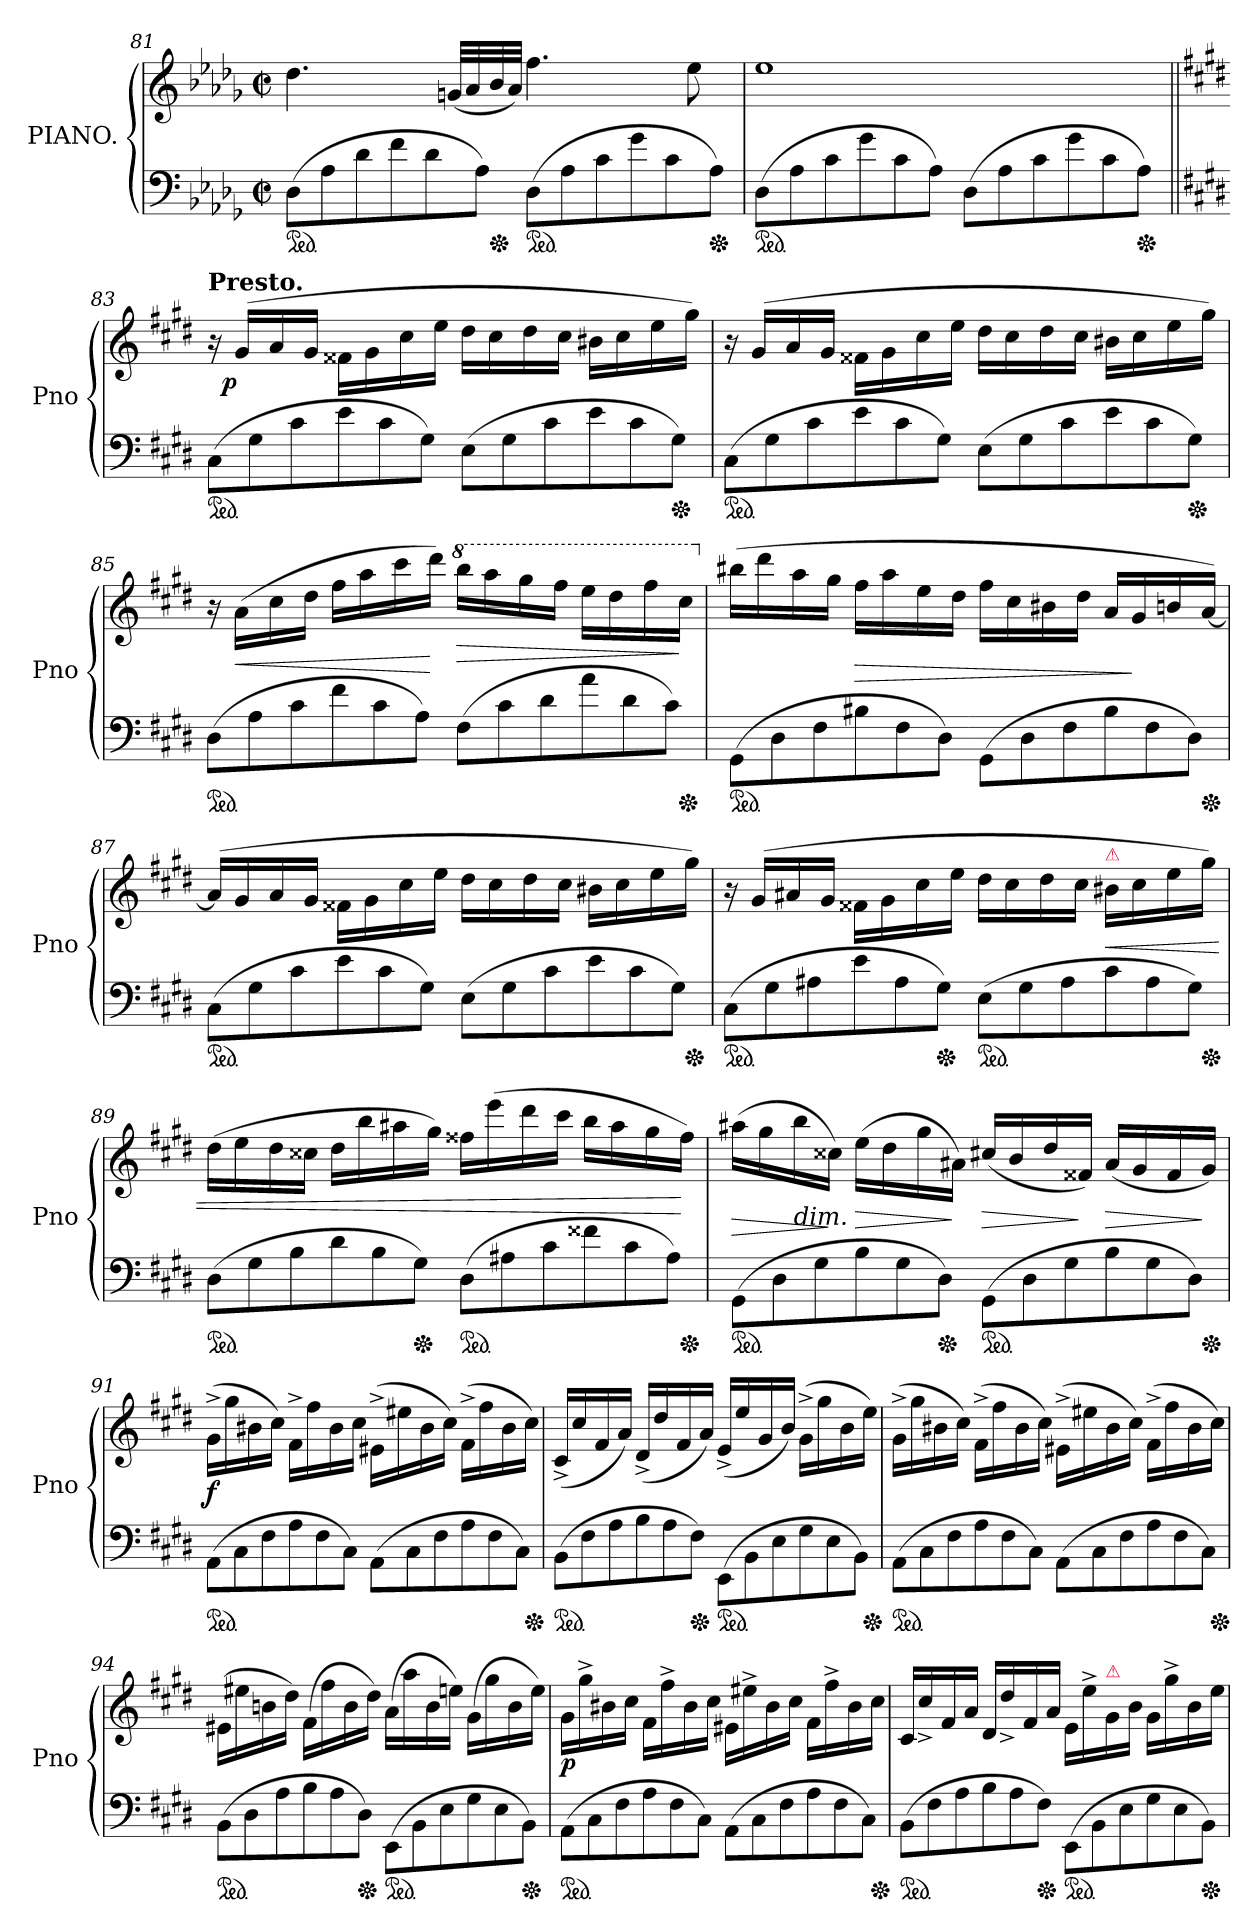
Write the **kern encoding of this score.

**kern	**kern	**dynam
*part1	*part1	*part1
*staff2	*staff1	*staff1/2
*I"PIANO.	*	*
*I'Pno	*	*
*clefF4	*clefG2	*
*k[b-e-a-d-g-]	*k[b-e-a-d-g-]	*
*M2/2	*M2/2	*
*met(c|)	*met(c|)	*
*Xtuplet	*	*
*ped	*	*
=81	=81	=81
(>12D-L	4.dd-	.
12A-	.	.
12d-	.	.
12f	.	.
12d-	.	.
.	(<32gnLLL	.
.	32a-	.
12A-J)	.	.
*Xped	*	*
.	32b-	.
.	32a-JJJ)	.
*ped	*	*
(>12D-L	4.ff	.
12A-	.	.
12c	.	.
12g-	.	.
12c	.	.
.	8ee-	.
*Xped	*	*
12A-J)	.	.
=82	=82	=82
!LO:TX:a:i:t=riten.	!	!
*ped	*	*
(>12D-L	1ee-	.
12A-	.	.
12c	.	.
12g-	.	.
12c	.	.
12A-J)	.	.
(>12D-L	.	.
12A-	.	.
12c	.	.
12g-	.	.
12c	.	.
*Xped	*	*
12A-J)	.	.
=83||	=83||	=83||
*k[f#c#g#d#]	*k[f#c#g#d#]	*
!	!LO:TX:a:B:t=Presto.	!
*ped	*	*
(>12C#L	16r	.
!	!	!LO:DY:rj
.	(>16g#/LL	p
12G#	.	.
.	16a/	.
12c#	.	.
.	16g#/JJ	.
12e	16f##X\LL	.
.	16g#	.
12c#	.	.
.	16cc#	.
12G#J)	.	.
.	16eeJJ	.
(>12EL	16dd#\LL	.
.	16cc#	.
12G#	.	.
.	16dd#	.
12c#	.	.
.	16cc#JJ	.
12e	16b#X\LL	.
.	16cc#	.
12c#	.	.
.	16ee	.
*Xped	*	*
12G#J)	.	.
.	16gg#JJ)	.
=84	=84	=84
*ped	*	*
(>12C#L	16r	.
.	(>16g#/LL	.
12G#	.	.
.	16a/	.
12c#	.	.
.	16g#/JJ	.
12e	16f##X\LL	.
.	16g#	.
12c#	.	.
.	16cc#	.
12G#J)	.	.
.	16eeJJ	.
(>12EL	16dd#\LL	.
.	16cc#	.
12G#	.	.
.	16dd#	.
12c#	.	.
.	16cc#JJ	.
12e	16b#X\LL	.
.	16cc#	.
12c#	.	.
.	16ee	.
*Xped	*	*
12G#J)	.	.
.	16gg#JJ)	.
=85	=85	=85
*ped	*	*
(>12D#L	16r	.
.	(>16a\LL	<
12A	.	.
.	16cc#	.
12c#	.	.
.	16dd#JJ	.
12f#	16ff#\LL	.
.	16aa	.
12c#	.	.
.	16ccc#	.
12AJ)	.	.
.	16ddd#JJ)	[
*	*8va	*
(>12F#L	16bbb\LL	>
.	16aaa	.
12c#	.	.
.	16ggg#	.
12d#	.	.
.	16fff#JJ	.
12a	16eee\LL	.
.	16ddd#	.
12d#	.	.
.	16fff#	.
12c#J)	.	.
*Xped	*	*
.	16ccc#JJ	]
=86	=86	=86
*	*X8va	*
*ped	*	*
(>12GG#L	(>16bb#X\LL	.
.	16ddd#	.
12D#	.	.
.	16aa	.
12F#	.	.
.	16gg#JJ	.
12B#X	16ff#\LL	>
.	16aa	.
12F#	.	.
.	16ee	.
12D#J)	.	.
.	16dd#JJ	.
(>12GG#L	16ff#\LL	.
.	16cc#	.
12D#	.	.
.	16b#X	.
12F#	.	.
.	16dd#JJ	.
12B#	16a/LL	.
.	16g#/	]
12F#	.	.
.	16bn/	.
12D#J)	.	.
*Xped	*	*
.	[16a/JJ)	.
=87	=87	=87
*ped	*	*
(>12C#L	(>16a/LL]	.
.	16g#/	.
12G#	.	.
.	16a/	.
12c#	.	.
.	16g#/JJ	.
12e	16f##X\LL	.
.	16g#	.
12c#	.	.
.	16cc#	.
12G#J)	.	.
.	16eeJJ	.
(>12EL	16dd#\LL	.
.	16cc#	.
12G#	.	.
.	16dd#	.
12c#	.	.
.	16cc#JJ	.
12e	16b#X\LL	.
.	16cc#	.
12c#	.	.
.	16ee	.
12G#J)	.	.
*Xped	*	*
.	16gg#JJ)	.
=88	=88	=88
*ped	*	*
(>12C#L	16r	.
.	(>16g#/LL	.
12G#	.	.
.	16a#X/	.
12A#X	.	.
.	16g#/JJ	.
12e	16f##X\LL	.
.	16g#	.
12A#	.	.
.	16cc#	.
*Xped	*	*
12G#J)	.	.
.	16eeJJ	.
*ped	*	*
(>12EL	16dd#\LL	.
.	16cc#	.
12G#	.	.
.	16dd#	.
12A#	.	.
.	16cc#JJ	.
!	!LO:TX:a:color=crimson:t=⚠	!
12c#	16b#X\LL	<
.	16cc#	.
12A#	.	.
.	16ee	.
12G#J)	.	.
*Xped	*	*
.	16gg#JJ)	.
=89	=89	=89
*ped	*	*
(>12D#\L	(>16dd#\LL	.
.	16ee	.
12G#	.	.
.	16dd#	.
12B	.	.
.	16cc##XJJ	.
12d#	16dd#\LL	.
.	16bb	.
12B	.	.
.	16aa#X	.
*Xped	*	*
12G#J)	.	.
.	16gg#JJ)	.
*ped	*	*
(>12D#\L	16ff##X\LL	.
.	(>16eee	.
12A#X	.	.
.	16ddd#	.
12c#	.	.
.	16ccc#JJ	.
12f##X	16bb\LL	.
.	16aa#	.
12c#	.	.
.	16gg#	.
12A#J)	.	.
*Xped	*	*
.	16ff##JJ)	[
=90	=90	=90
*ped	*	*
(>12GG#\L	(>16aa#X\LL	>
.	16gg#	.
12D#	.	.
!	!LO:TX:c:i:t=dim.	!
.	16bb	.
12G#	.	.
.	16cc##XJJ)	]
12B	(>16ee\LL	>
.	16dd#	.
12G#	.	.
.	16gg#	.
*Xped	*	*
12D#J)	.	.
.	16a#XJJ)	]
*ped	*	*
(>12GG#\L	(<16cc#X/LL	>
.	16b/	.
12D#	.	.
.	16dd#/	.
12G#	.	.
.	16f##X/JJ)	]
12B	(<16a#/LL	>
.	16g#/	.
12G#	.	.
.	16f##/	.
12D#J)	.	.
*Xped	*	*
.	16g#/JJ)	]
=91	=91	=91
*ped	*	*
(>12AA\L	(>16g#^<\LL	f
.	16gg#	.
12C#	.	.
.	16b#X	.
12F#	.	.
.	16cc#JJ)	.
12A	16f#^<\LL	.
.	16ff#	.
12F#	.	.
.	16b#	.
12C#J)	.	.
.	16cc#JJ	.
(>12AA\L	(>16e#X^<\LL	.
.	16ee#X	.
12C#	.	.
.	16b#	.
12F#	.	.
.	16cc#JJ)	.
12A	(>16f#^<\LL	.
.	16ff#	.
12F#	.	.
.	16b#	.
12C#J)	.	.
*Xped	*	*
.	16cc#JJ)	.
=92	=92	=92
*ped	*	*
(>12BB\L	(<16c#^</LL	.
.	16cc#/	.
12F#	.	.
.	16f#/	.
12A	.	.
.	16a/JJ)	.
12B	(<16d#^</LL	.
.	16dd#/	.
12A	.	.
.	16f#/	.
*Xped	*	*
12F#J)	.	.
.	16a/JJ)	.
*ped	*	*
(>12EE\L	(<16e^</LL	.
.	16ee/	.
12BB	.	.
.	16g#/	.
12E	.	.
.	16b/JJ)	.
12G#	(>16g#^<\LL	.
.	16gg#	.
12E	.	.
.	16b	.
12BBJ)	.	.
*Xped	*	*
.	16eeJJ)	.
=93	=93	=93
*ped	*	*
(>12AA\L	(>16g#^<\LL	.
.	16gg#	.
12C#	.	.
.	16b#X	.
12F#	.	.
.	16cc#JJ)	.
12A	(>16f#^<\LL	.
.	16ff#	.
12F#	.	.
.	16b#	.
12C#J)	.	.
.	16cc#JJ)	.
(>12AA\L	(>16e#X^<\LL	.
.	16ee#X	.
12C#	.	.
.	16b#	.
12F#	.	.
.	16cc#JJ)	.
12A	(>16f#^<\LL	.
.	16ff#	.
12F#	.	.
.	16b#	.
12C#J)	.	.
*Xped	*	*
.	16cc#JJ)	.
=94	=94	=94
*ped	*	*
(>12BB\L	(>16e#X\LL	.
.	16ee#X	.
12D#	.	.
.	16bn	.
12A	.	.
.	16dd#JJ)	.
12B	(>16f#\LL	.
.	16ff#	.
12A	.	.
.	16b	.
*Xped	*	*
12D#J)	.	.
.	16dd#JJ)	.
*ped	*	*
(>12EE\L	(>16a\LL	.
.	16aa	.
12BB	.	.
.	16b	.
12E	.	.
.	16eenJJ)	.
12G#	(>16g#\LL	.
.	16gg#	.
12E	.	.
.	16b	.
*Xped	*	*
12BBJ)	.	.
.	16eeJJ)	.
=95	=95	=95
*ped	*	*
(>12AA\L	16g#\LL	p
.	16gg#^>	.
12C#	.	.
.	16b#X	.
12F#	.	.
.	16cc#JJ	.
12A	16f#\LL	.
.	16ff#^>	.
12F#	.	.
.	16b#	.
12C#J)	.	.
.	16cc#JJ	.
(>12AA\L	16e#X\LL	.
.	16ee#X^>	.
12C#	.	.
.	16b#	.
12F#	.	.
.	16cc#JJ	.
12A	16f#\LL	.
.	16ff#^>	.
12F#	.	.
.	16b#	.
12C#J)	.	.
*Xped	*	*
.	16cc#JJ	.
=96	=96	=96
*ped	*	*
(>12BB\L	16c#/LL	.
.	16cc#^>/	.
12F#	.	.
.	16f#/	.
12A	.	.
.	16a/JJ	.
12B	16d#/LL	.
.	16dd#^>/	.
12A	.	.
.	16f#/	.
*Xped	*	*
12F#J)	.	.
.	16a/JJ	.
*ped	*	*
(>12EE\L	16e\LL	.
.	16ee^>	.
12BB	.	.
!	!LO:TX:a:color=crimson:t=⚠	!
.	16g#	.
12E	.	.
.	16bJJ	.
12G#	16g#\LL	.
.	16gg#^>	.
12E	.	.
.	16b	.
*Xped	*	*
12BBJ)	.	.
.	16eeJJ	.
=	=	=
*-	*-	*-
